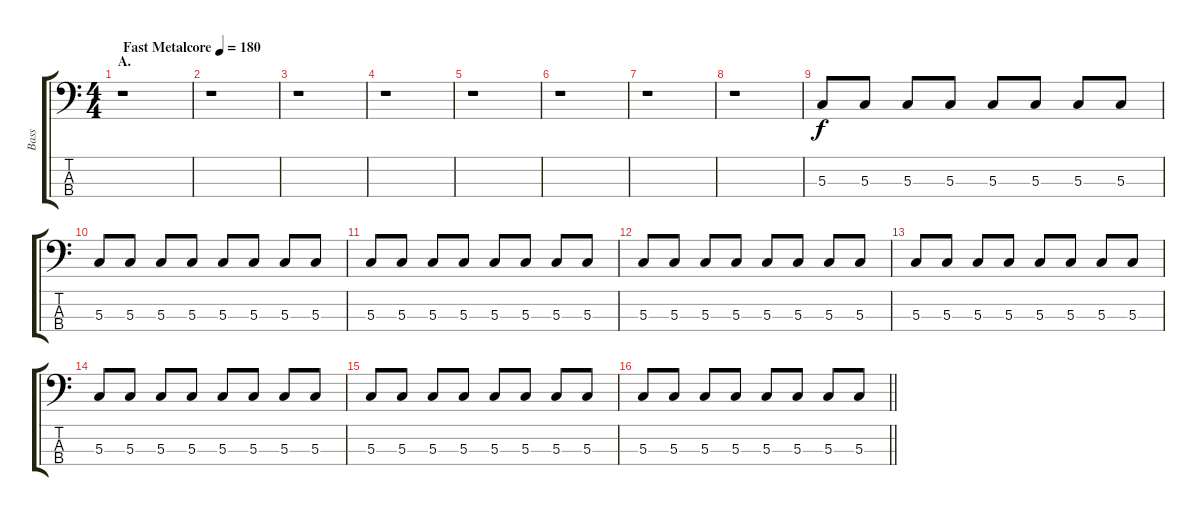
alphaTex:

\track ("Bass" "Bass") {instrument electricbasspick}
\staff {score tabs}
\tuning (F2 C2 G1 C1) {hide}
\ts (4 4)
\section ("" "A.")
\tempo (180 "Fast Metalcore")
\clef f4
\ks c
r.1{dy f instrument electricbasspick} |
r.1 |
r.1 |
r.1 |
r.1 |
r.1 |
r.1 |
r.1 |
5.3.8 5.3.8 5.3.8 5.3.8 5.3.8 5.3.8 5.3.8 5.3.8 |
5.3.8 5.3.8 5.3.8 5.3.8 5.3.8 5.3.8 5.3.8 5.3.8 |
5.3.8 5.3.8 5.3.8 5.3.8 5.3.8 5.3.8 5.3.8 5.3.8 |
5.3.8 5.3.8 5.3.8 5.3.8 5.3.8 5.3.8 5.3.8 5.3.8 |
5.3.8 5.3.8 5.3.8 5.3.8 5.3.8 5.3.8 5.3.8 5.3.8 |
5.3.8 5.3.8 5.3.8 5.3.8 5.3.8 5.3.8 5.3.8 5.3.8 |
5.3.8 5.3.8 5.3.8 5.3.8 5.3.8 5.3.8 5.3.8 5.3.8 |
\barLineRight lightlight
5.3.8 5.3.8 5.3.8 5.3.8 5.3.8 5.3.8 5.3.8 5.3.8
